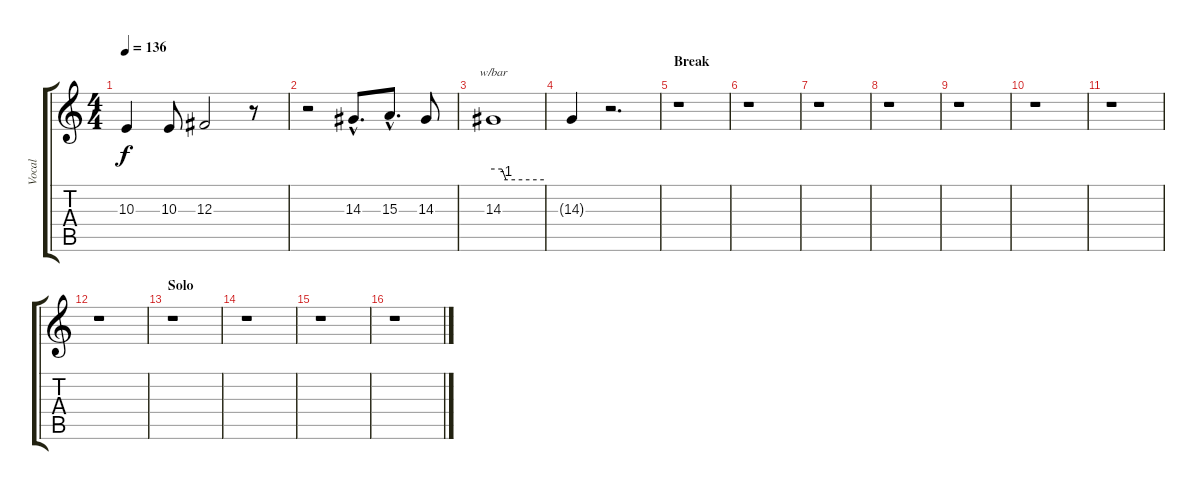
\track ("Vocal" "Vocal") {instrument viola}
\staff {score tabs}
\tuning (Eb4 Bb3 Gb3 Db3 Ab2 Eb2) {hide}
\ts (4 4)
\tempo 136
\clef g2
\ks c
10.3.4{dy f} 10.3.8 12.3.2 r.8 |
r.2 14.3{hac}.8{d} 15.3{hac}.8{d} 14.3.8 |
14.3.1{tbe (custom default 0 0 10 0 15 -4 60 -4)} |
14.3{t}.4 r.2{d} |
\section ("" "Break")
r.1 |
r.1 |
r.1 |
r.1 |
r.1 |
r.1 |
r.1 |
r.1 |
\section ("" "Solo")
r.1 |
r.1 |
r.1 |
r.1
